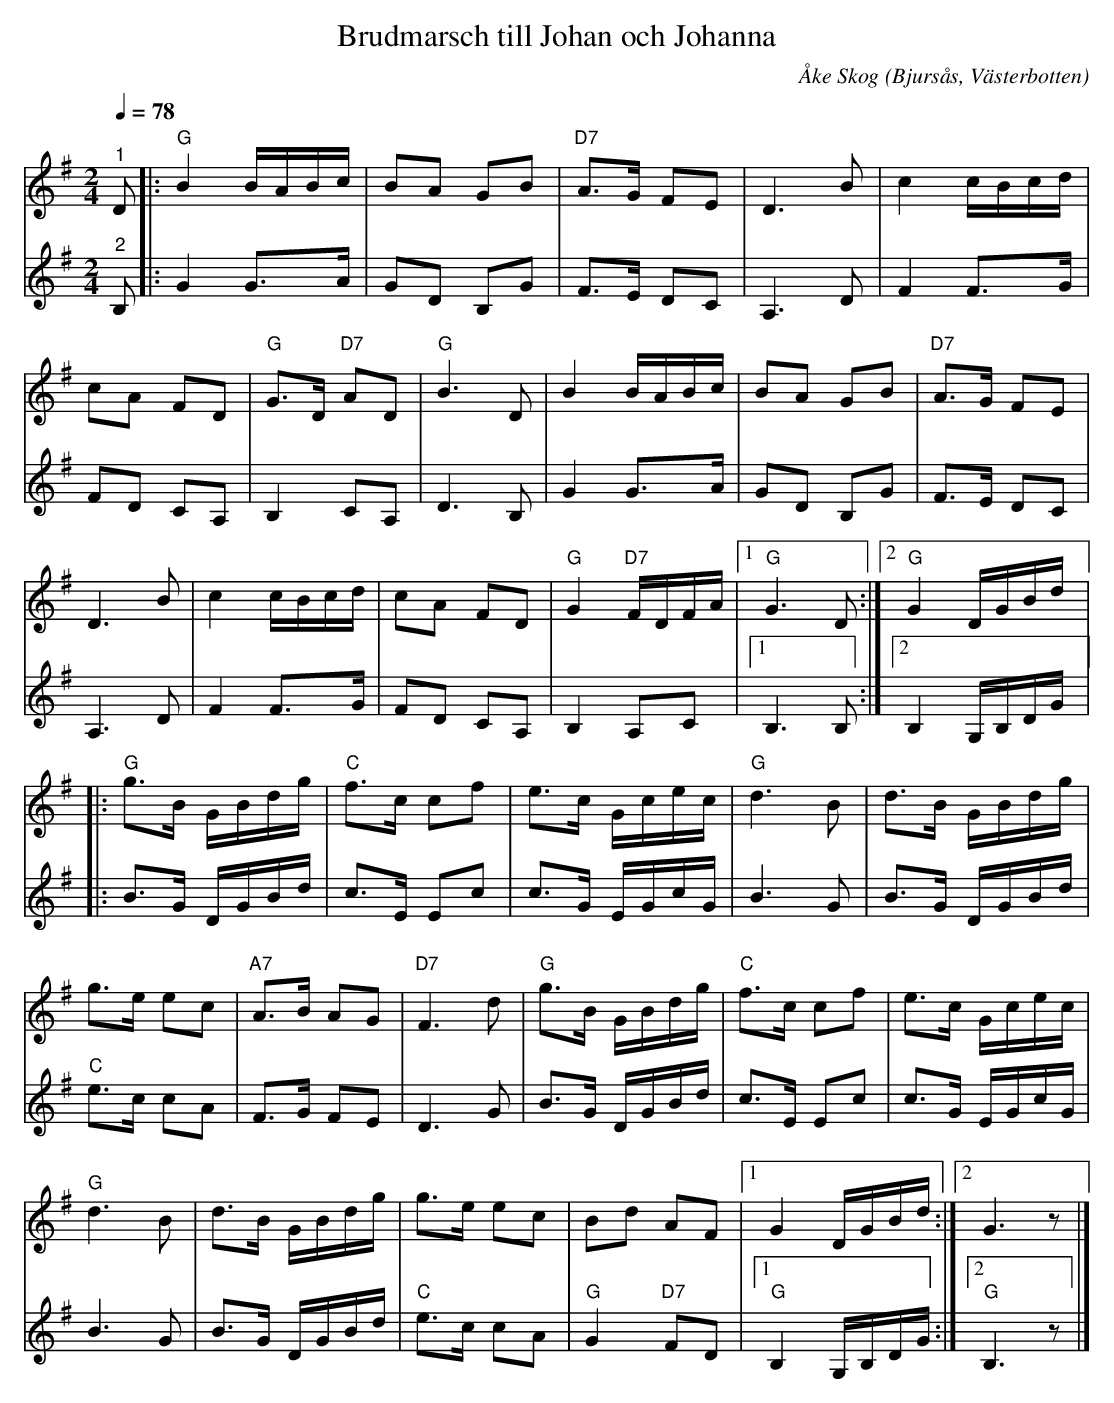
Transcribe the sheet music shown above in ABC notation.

X:1
T:Brudmarsch till Johan och Johanna
C:Åke Skog
O:Bjursås, Västerbotten
L:1/8
Q:1/4=78
M:2/4
K:G
V:1
"^1" D |:"G" B2 B/A/B/c/ | BA GB |"D7" A>G FE | D3 B | c2 c/B/c/d/ |
cA FD |"G" G>D"D7" AD | "G" B3 D | B2 B/A/B/c/ | BA GB |"D7" A>G FE |
D3 B | c2 c/B/c/d/ | cA FD | "G" G2"D7" F/D/F/A/ |1"G" G3 D :|2"G" G2 D/G/B/d/ |:
"G" g>B G/B/d/g/ |"C" f>c cf | e>c G/c/e/c/ |"G" d3 B | d>B G/B/d/g/ |
g>e ec |"A7" A>B AG |"D7" F3 d |"G" g>B G/B/d/g/ | "C" f>c cf | e>c G/c/e/c/ |
"G" d3 B | d>B G/B/d/g/ | g>e ec | Bd AF |1 G2 D/G/B/d/ :|2 G3 z |]
V:2
"^2" B, |: G2 G>A | GD B,G | F>E DC | A,3 D | F2 F>G |
FD CA, | B,2 CA, | D3 B, | G2 G>A | GD B,G | F>E DC |
A,3 D | F2 F>G | FD CA, | B,2 A,C |1 B,3 B, :|2 B,2 G,/B,/D/G/ |:
B>G D/G/B/d/ | c>E Ec | c>G E/G/c/G/ | B3 G | B>G D/G/B/d/ |
"C" e>c cA | F>G FE | D3 G | B>G D/G/B/d/ | c>E Ec | c>G E/G/c/G/ | B3 G |
B>G D/G/B/d/ |"C" e>c cA |"G" G2"D7" FD |1"G" B,2 G,/B,/D/G/ :|2 "G" B,3 z |]
